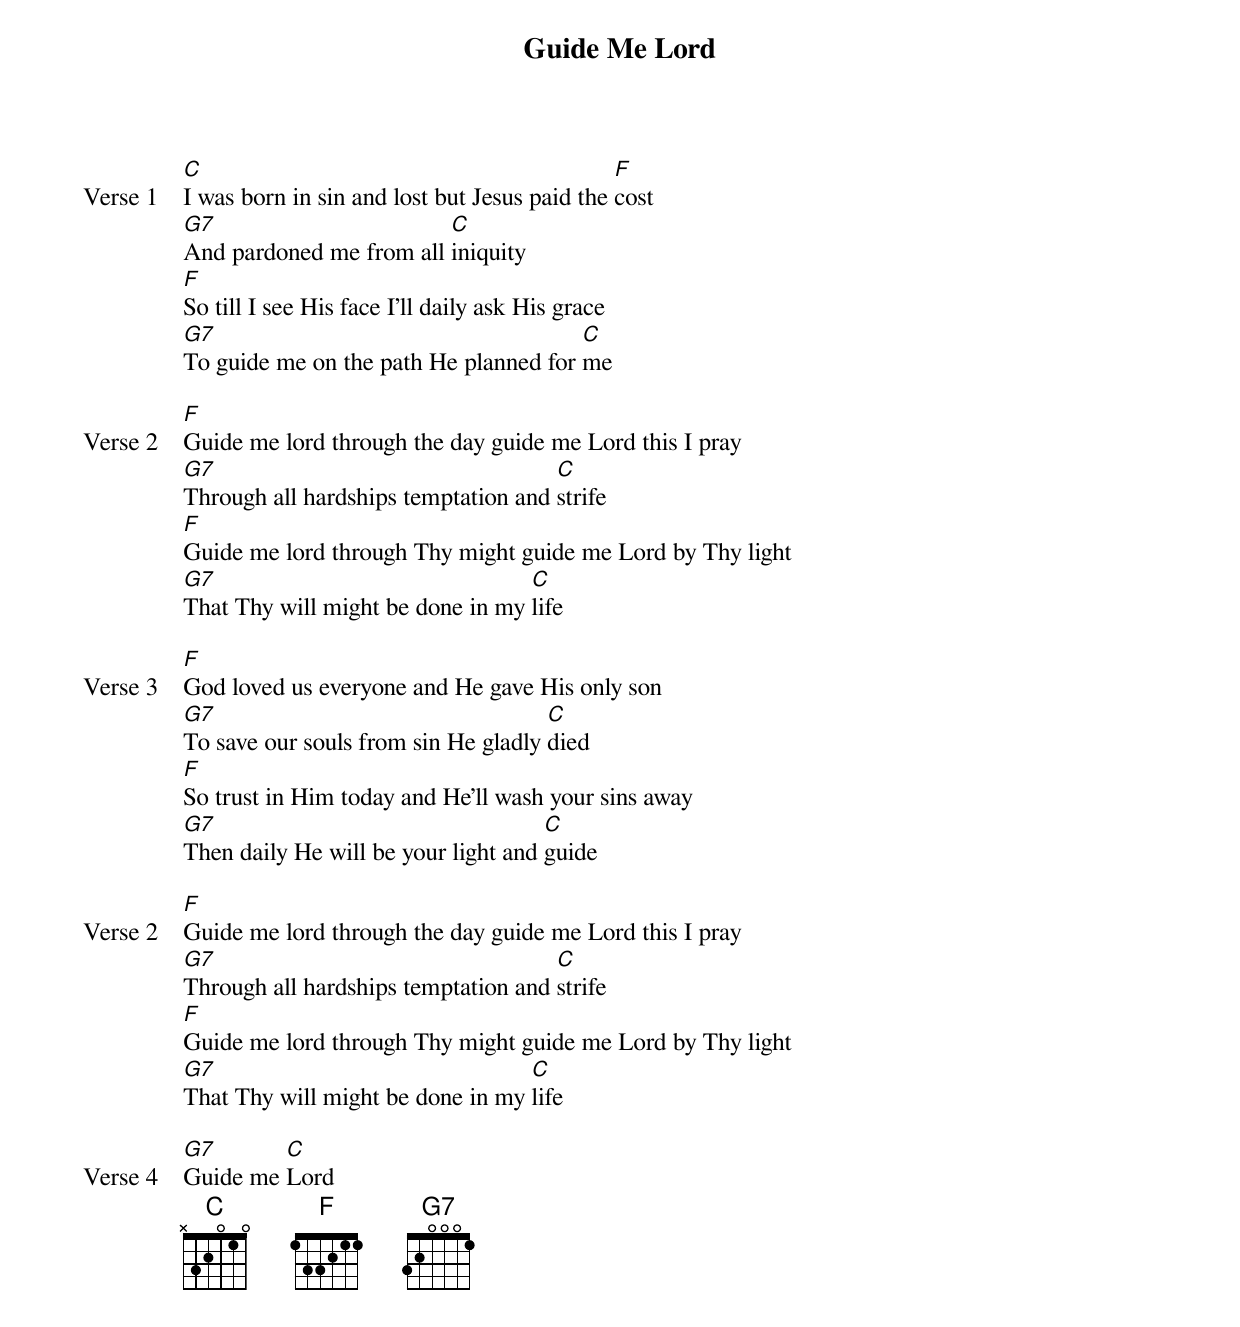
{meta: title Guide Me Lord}
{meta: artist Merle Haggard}
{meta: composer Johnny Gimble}
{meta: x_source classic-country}
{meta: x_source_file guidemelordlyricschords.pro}
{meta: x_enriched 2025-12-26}

{start_of_verse: Verse 1}
[C]I was born in sin and lost but Jesus paid the [F]cost
[G7]And pardoned me from all [C]iniquity
[F]So till I see His face I'll daily ask His grace
[G7]To guide me on the path He planned for [C]me
{end_of_verse}

{start_of_verse: Verse 2}
[F]Guide me lord through the day guide me Lord this I pray
[G7]Through all hardships temptation and [C]strife
[F]Guide me lord through Thy might guide me Lord by Thy light
[G7]That Thy will might be done in my [C]life
{end_of_verse}

{start_of_verse: Verse 3}
[F]God loved us everyone and He gave His only son
[G7]To save our souls from sin He gladly [C]died
[F]So trust in Him today and He'll wash your sins away
[G7]Then daily He will be your light and [C]guide
{end_of_verse}

{start_of_verse: Verse 2}
[F]Guide me lord through the day guide me Lord this I pray
[G7]Through all hardships temptation and [C]strife
[F]Guide me lord through Thy might guide me Lord by Thy light
[G7]That Thy will might be done in my [C]life
{end_of_verse}

{start_of_verse: Verse 4}
[G7]Guide me [C]Lord
{end_of_verse}
